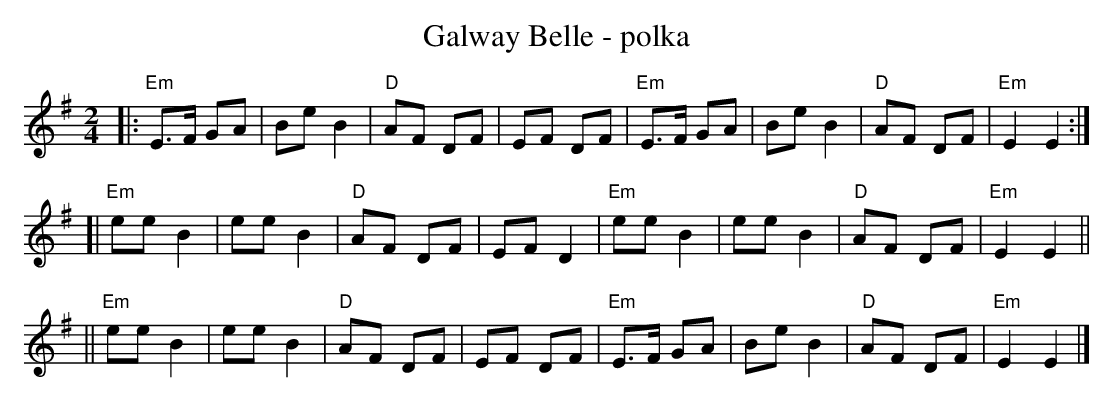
X:1
T: Galway Belle - polka
M: 2/4
L: 1/16
K: Em
|: "Em"E3F G2A2 | B2e2 B4 | "D"A2F2 D2F2 |   E2F2 D2F2 \
|  "Em"E3F G2A2 | B2e2 B4 | "D"A2F2 D2F2 | "Em"E4 E4 :|
[| "Em"e2e2 B4  | e2e2 B4 | "D"A2F2 D2F2 |   E2F2 D4 \
|  "Em"e2e2 B4  | e2e2 B4 | "D"A2F2 D2F2 | "Em"E4 E4 ||
|| "Em"e2e2 B4  | e2e2 B4 | "D"A2F2 D2F2 |   E2F2 D2F2 \
|  "Em"E3F G2A2 | B2e2 B4 | "D"A2F2 D2F2 | "Em"E4 E4 |]
